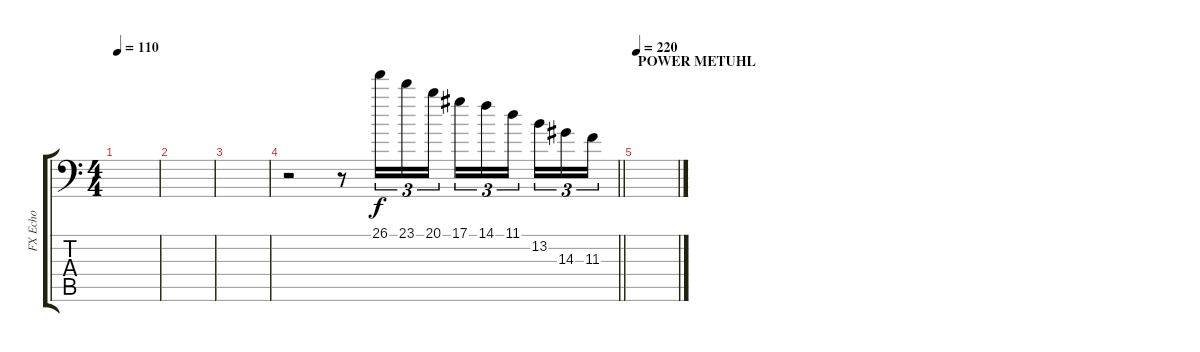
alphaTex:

\track ("FX Echo" "FX Echo") {instrument fx7echoes}
\staff {score tabs}
\tuning (Eb4 Bb3 Gb3 Db3 Ab2 Eb1) {hide}
\ts (4 4)
\tempo 110
\clef f4
\ks c
|
|
|
\barLineRight lightlight
r.2 r.8 26.1.16{tu (3 2)} 23.1.16{tu (3 2)} 20.1.16{tu (3 2)} 17.1.16{tu (3 2)} 14.1.16{tu (3 2)} 11.1.16{tu (3 2) beam splitsecondary} 13.2.16{tu (3 2)} 14.3.16{tu (3 2)} 11.3.16{tu (3 2)} |
\section ("" "POWER METUHL")
\tempo 220
